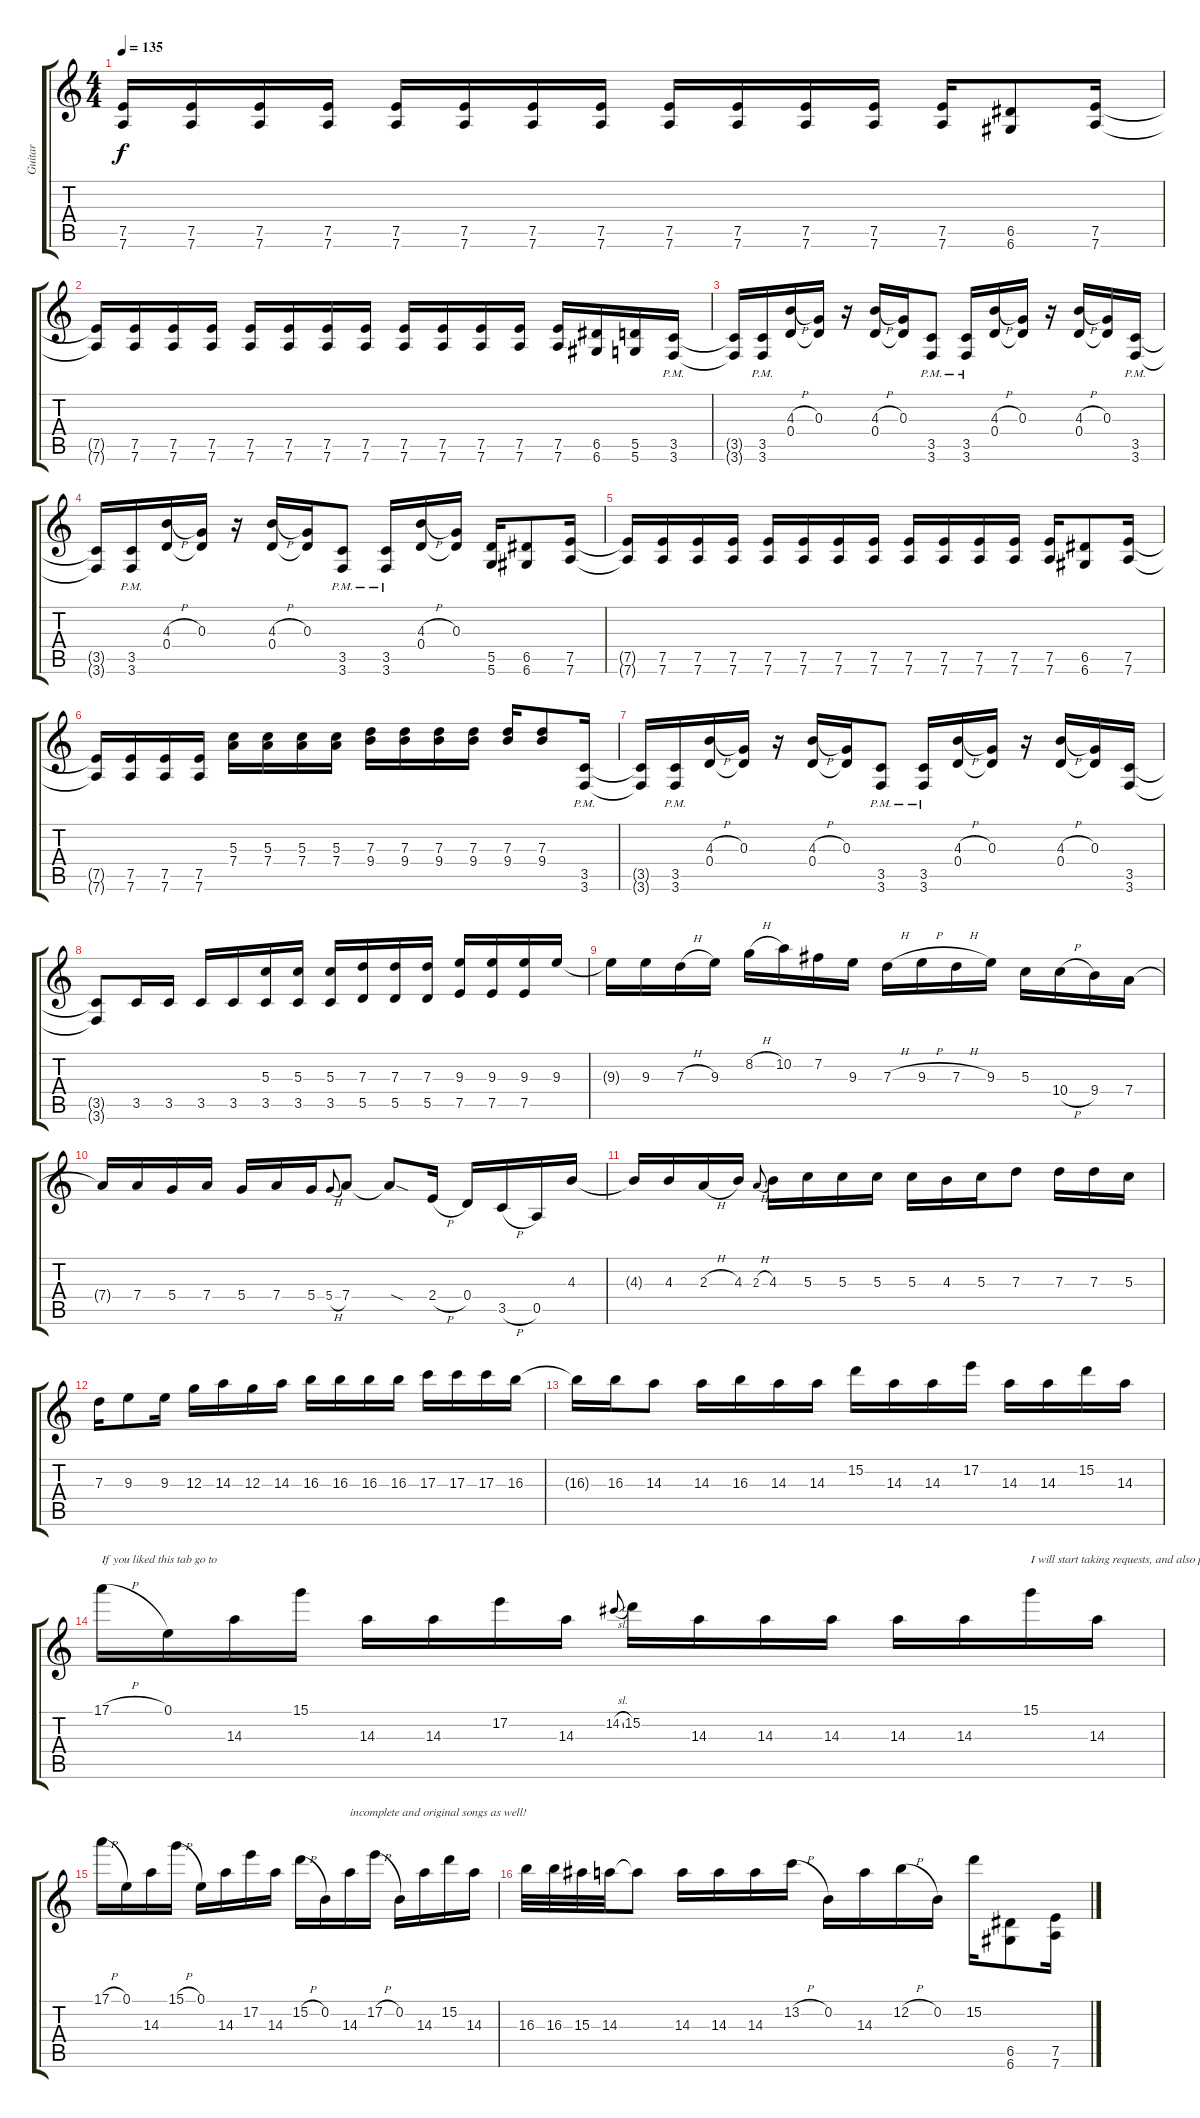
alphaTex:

\track ("Guitar" "Guitar") {instrument overdrivenguitar}
\staff {score tabs}
\tuning (E4 B3 G3 D3 A2 D2) {hide}
\ts (4 4)
\tempo 135
\clef g2
\ks c
(7.5{t} 7.6{t}).16{dy f} (7.5 7.6).16 (7.5 7.6).16 (7.5 7.6).16 (7.5 7.6).16 (7.5 7.6).16 (7.5 7.6).16 (7.5 7.6).16 (7.5 7.6).16 (7.5 7.6).16 (7.5 7.6).16 (7.5 7.6).16 (7.5 7.6).16 (6.5 6.6).8 (7.5 7.6).16 |
(7.5{t} 7.6{t}).16 (7.5 7.6).16 (7.5 7.6).16 (7.5 7.6).16 (7.5 7.6).16 (7.5 7.6).16 (7.5 7.6).16 (7.5 7.6).16 (7.5 7.6).16 (7.5 7.6).16 (7.5 7.6).16 (7.5 7.6).16 (7.5 7.6).16 (6.5 6.6).16 (5.5 5.6).16 (3.5{pm} 3.6{pm}).16 |
(3.5{t} 3.6{t}).16 (3.5{pm} 3.6{pm}).16 (4.3{h} 0.4).16 (0.3 0.4{t}).16 r.16 (4.3{h} 0.4).16 (0.3 0.4{t}).16 (3.5{pm} 3.6{pm}).8 (3.5{pm} 3.6{pm}).16 (4.3{h} 0.4).16 (0.3 0.4{t}).16 r.16 (4.3{h} 0.4).16 (0.3 0.4{t}).16 (3.5{pm} 3.6{pm}).16 |
(3.5{t} 3.6{t}).16 (3.5{pm} 3.6{pm}).16 (4.3{h} 0.4).16 (0.3 0.4{t}).16 r.16 (4.3{h} 0.4).16 (0.3 0.4{t}).16 (3.5{pm} 3.6{pm}).8 (3.5{pm} 3.6{pm}).16 (4.3{h} 0.4).16 (0.3 0.4{t}).16 (5.5 5.6).16 (6.5 6.6).8 (7.5 7.6).16 |
(7.5{t} 7.6{t}).16 (7.5 7.6).16 (7.5 7.6).16 (7.5 7.6).16 (7.5 7.6).16 (7.5 7.6).16 (7.5 7.6).16 (7.5 7.6).16 (7.5 7.6).16 (7.5 7.6).16 (7.5 7.6).16 (7.5 7.6).16 (7.5 7.6).16 (6.5 6.6).8 (7.5 7.6).16 |
(7.5{t} 7.6{t}).16 (7.5 7.6).16 (7.5 7.6).16 (7.5 7.6).16 (5.3 7.4).16 (5.3 7.4).16 (5.3 7.4).16 (5.3 7.4).16 (7.3 9.4).16 (7.3 9.4).16 (7.3 9.4).16 (7.3 9.4).16 (7.3 9.4).16 (7.3 9.4).8 (3.5{pm} 3.6{pm}).16 |
(3.5{t} 3.6{t}).16 (3.5{pm} 3.6{pm}).16 (4.3{h} 0.4).16 (0.3 0.4{t}).16 r.16 (4.3{h} 0.4).16 (0.3 0.4{t}).16 (3.5{pm} 3.6{pm}).8 (3.5{pm} 3.6{pm}).16 (4.3{h} 0.4).16 (0.3 0.4{t}).16 r.16 (4.3{h} 0.4).16 (0.3 0.4{t}).16 (3.5 3.6).16 |
(3.5{t} 3.6{t}).8 3.5.16 3.5.16 3.5.16 3.5.16 (5.3 3.5).16 (5.3 3.5).16 (5.3 3.5).16 (7.3 5.5).16 (7.3 5.5).16 (7.3 5.5).16 (9.3 7.5).16 (9.3 7.5).16 (9.3 7.5).16 9.3.16 |
9.3{t}.16 9.3.16 7.3{h}.16 9.3.16 8.2{h}.16 10.2.16 7.2.16 9.3.16 7.3{h}.16 9.3{h}.16 7.3{h}.16 9.3.16 5.3.16 10.4{h}.16 9.4.16 7.4.16 |
7.4{t}.16 7.4.16 5.4.16 7.4.16 5.4.16 7.4.16 5.4.16 5.4{h}.8{gr onbeat} 7.4.8 7.4{sod t}.8 2.4{h}.16 0.4.16 3.5{h}.16 0.5.16 4.3.16 |
4.3{t}.16 4.3.16 2.3{h}.16 4.3.16 2.3{h}.8{gr onbeat} 4.3.16 5.3.16 5.3.16 5.3.16 5.3.16 4.3.16 5.3.16 7.3.8 7.3.16 7.3.16 5.3.16 |
7.3.16 9.3.8 9.3.16 12.3.16 14.3.16 12.3.16 14.3.16 16.3.16 16.3.16 16.3.16 16.3.16 17.3.16 17.3.16 17.3.16 16.3.16 |
16.3{t}.16 16.3.16 14.3.8 14.3.16 16.3.16 14.3.16 14.3.16 15.2.16 14.3.16 14.3.16 17.2.16 14.3.16 14.3.16 15.2.16 14.3.16 |
17.1{h}.16{txt "If you liked this tab go to"} 0.1.16 14.3.16 15.1.16 14.3.16 14.3.16 17.2.16 14.3.16 14.2{sl}.8{gr onbeat} 15.2.16 14.3.16 14.3.16 14.3.16 14.3.16 14.3.16 15.1.16{txt "I will start taking requests, and also putting up"} 14.3.16 |
17.1{h}.16 0.1.16 14.3.16 15.1{h}.16 0.1.16 14.3.16 17.2.16 14.3.16 15.2{h}.16 0.2.16 14.3.16{txt "incomplete and original songs as well!"} 17.2{h}.16 0.2.16 14.3.16 15.2.16 14.3.16 |
16.3.32 16.3.32 15.3.32 14.3.32 14.3{t}.8 14.3.16 14.3.16 14.3.16 13.2{h}.16 0.2.16 14.3.16 12.2{h}.16 0.2.16 15.2.16 (6.5 6.6).8 (7.5 7.6).16
